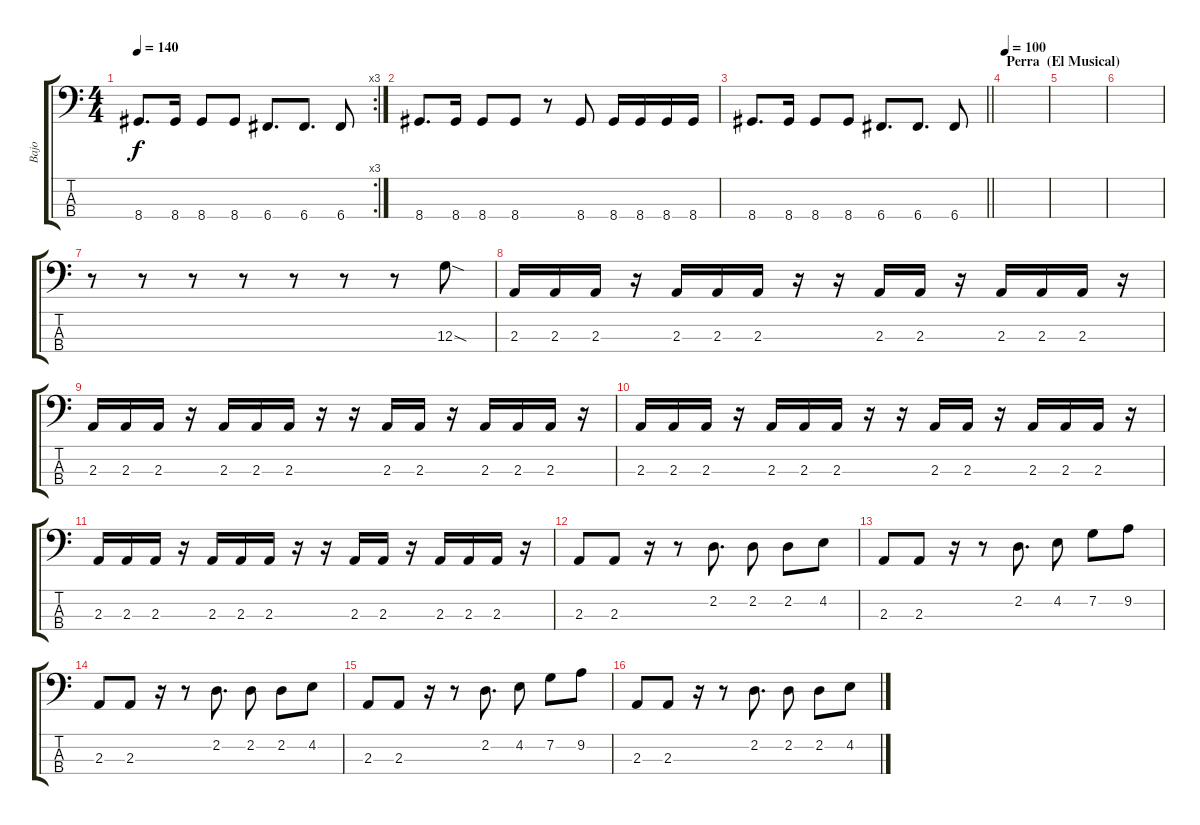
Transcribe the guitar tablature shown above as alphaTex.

\track ("Bajo" "Bajo") {instrument electricbasspick}
\staff {score tabs}
\tuning (F2 C2 G1 C1) {hide}
\rc 3
\ts (4 4)
\tempo 140
\clef f4
\ks c
8.4.8{d dy f} 8.4.16 8.4.8 8.4.8 6.4.8{d} 6.4.8{d} 6.4.8 |
8.4.8{d} 8.4.16 8.4.8 8.4.8 r.8 8.4.8 8.4.16 8.4.16 8.4.16 8.4.16 |
\barLineRight lightlight
8.4.8{d} 8.4.16 8.4.8 8.4.8 6.4.8{d} 6.4.8{d} 6.4.8 |
\section ("" "Perra  (El Musical)")
\tempo 100
|
|
|
r.8 r.8 r.8 r.8 r.8 r.8 r.8 12.3{sod}.8 |
2.3.16 2.3.16 2.3.16 r.16 2.3.16 2.3.16 2.3.16 r.16 r.16 2.3.16 2.3.16 r.16 2.3.16 2.3.16 2.3.16 r.16 |
2.3.16 2.3.16 2.3.16 r.16 2.3.16 2.3.16 2.3.16 r.16 r.16 2.3.16 2.3.16 r.16 2.3.16 2.3.16 2.3.16 r.16 |
2.3.16 2.3.16 2.3.16 r.16 2.3.16 2.3.16 2.3.16 r.16 r.16 2.3.16 2.3.16 r.16 2.3.16 2.3.16 2.3.16 r.16 |
2.3.16 2.3.16 2.3.16 r.16 2.3.16 2.3.16 2.3.16 r.16 r.16 2.3.16 2.3.16 r.16 2.3.16 2.3.16 2.3.16 r.16 |
2.3.8 2.3.8 r.16 r.8 2.2.8{d} 2.2.8 2.2.8 4.2.8 |
2.3.8 2.3.8 r.16 r.8 2.2.8{d} 4.2.8 7.2.8 9.2.8 |
2.3.8 2.3.8 r.16 r.8 2.2.8{d} 2.2.8 2.2.8 4.2.8 |
2.3.8 2.3.8 r.16 r.8 2.2.8{d} 4.2.8 7.2.8 9.2.8 |
2.3.8 2.3.8 r.16 r.8 2.2.8{d} 2.2.8 2.2.8 4.2.8
